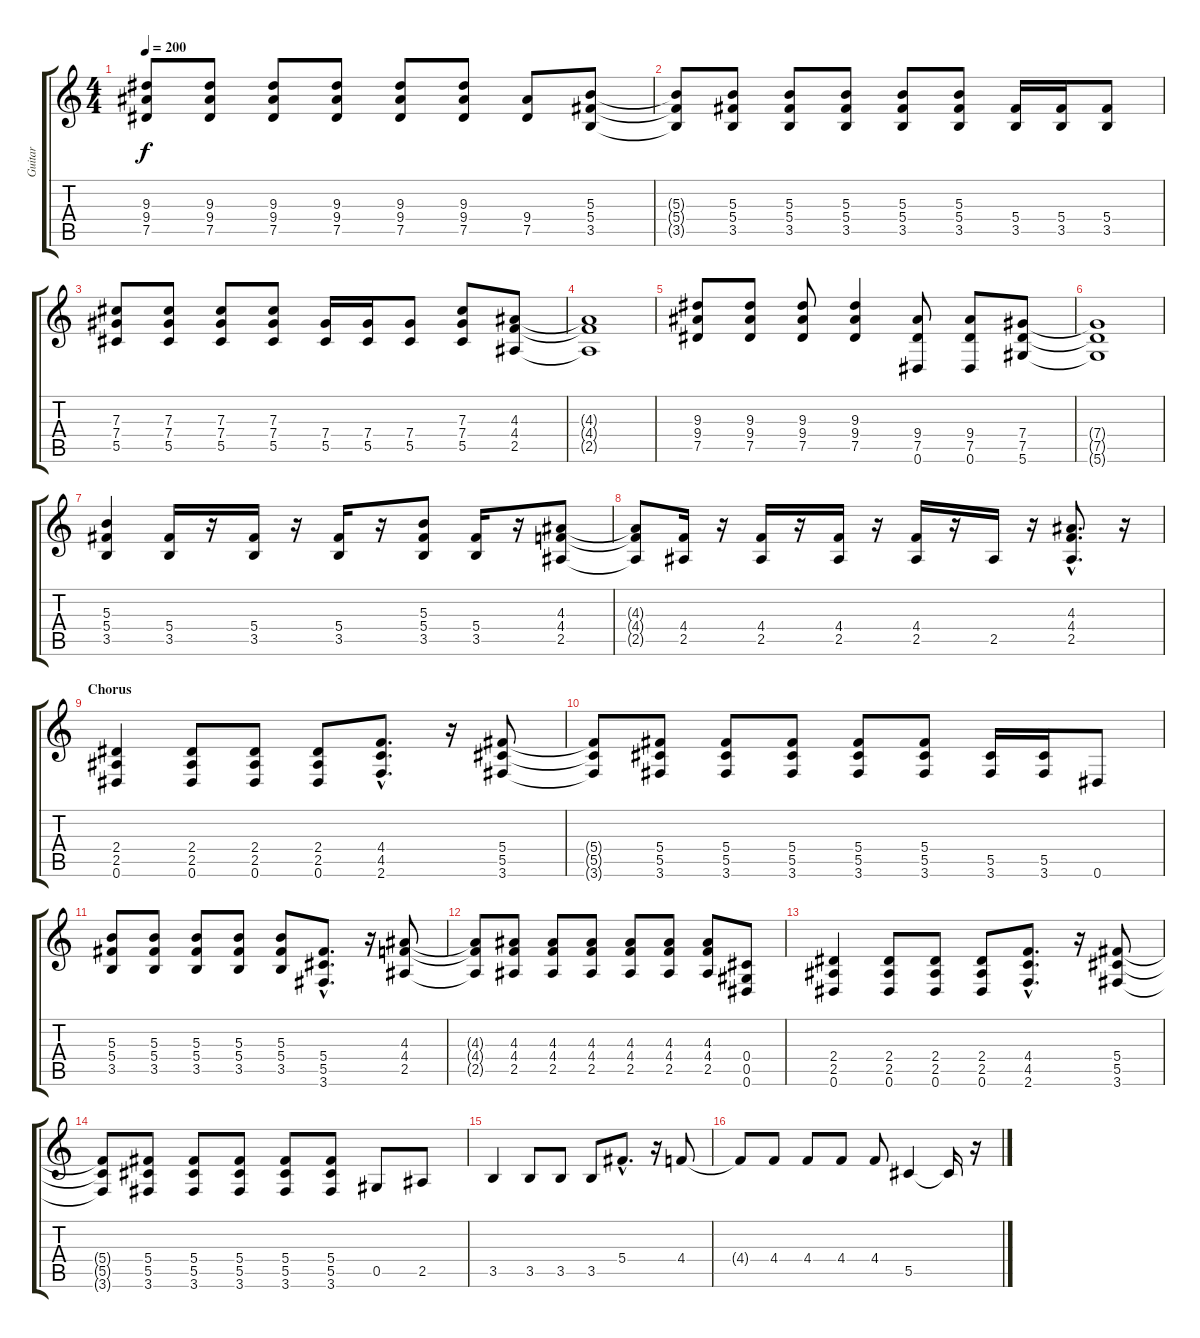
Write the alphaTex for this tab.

\track ("Guitar" "Guitar") {instrument distortionguitar}
\staff {score tabs}
\tuning (Eb4 Bb3 Gb3 Db3 Ab2 Eb2) {hide}
\ts (4 4)
\tempo 200
\clef g2
\ks c
(9.3 9.4 7.5).8{dy f} (9.3 9.4 7.5).8 (9.3 9.4 7.5).8 (9.3 9.4 7.5).8 (9.3 9.4 7.5).8 (9.3 9.4 7.5).8 (9.4 7.5).8 (5.3 5.4 3.5).8 |
(5.3{t} 5.4{t} 3.5{t}).8 (5.3 5.4 3.5).8 (5.3 5.4 3.5).8 (5.3 5.4 3.5).8 (5.3 5.4 3.5).8 (5.3 5.4 3.5).8 (5.4 3.5).16 (5.4 3.5).16 (5.4 3.5).8 |
(7.3 7.4 5.5).8 (7.3 7.4 5.5).8 (7.3 7.4 5.5).8 (7.3 7.4 5.5).8 (7.4 5.5).16 (7.4 5.5).16 (7.4 5.5).8 (7.3 7.4 5.5).8 (4.3 4.4 2.5).8 |
(4.3{t} 4.4{t} 2.5{t}).1 |
(9.3 9.4 7.5).8 (9.3 9.4 7.5).8 (9.3 9.4 7.5).8 (9.3 9.4 7.5).4 (9.4 7.5 0.6).8 (9.4 7.5 0.6).8 (7.4 7.5 5.6).8 |
(7.4{t} 7.5{t} 5.6{t}).1 |
(5.3 5.4 3.5).4 (5.4 3.5).16 r.16 (5.4 3.5).16 r.16 (5.4 3.5).16 r.16 (5.3 5.4 3.5).8 (5.4 3.5).16 r.16 (4.3 4.4 2.5).8 |
(4.3{t} 4.4{t} 2.5{t}).8 (4.4 2.5).16 r.16 (4.4 2.5).16 r.16 (4.4 2.5).16 r.16 (4.4 2.5).16 r.16 2.5.16 r.16 (4.3{hac} 4.4{hac} 2.5{hac}).8{d} r.16 |
\section ("" "Chorus")
(2.4 2.5 0.6).4 (2.4 2.5 0.6).8 (2.4 2.5 0.6).8 (2.4 2.5 0.6).8 (4.4{hac} 4.5{hac} 2.6{hac}).8{d} r.16 (5.4 5.5 3.6).8 |
(5.4{t} 5.5{t} 3.6{t}).8 (5.4 5.5 3.6).8 (5.4 5.5 3.6).8 (5.4 5.5 3.6).8 (5.4 5.5 3.6).8 (5.4 5.5 3.6).8 (5.5 3.6).16 (5.5 3.6).16 0.6.8 |
(5.3 5.4 3.5).8 (5.3 5.4 3.5).8 (5.3 5.4 3.5).8 (5.3 5.4 3.5).8 (5.3 5.4 3.5).8 (5.4{hac} 5.5{hac} 3.6{hac}).8{d} r.16 (4.3 4.4 2.5).8 |
(4.3{t} 4.4{t} 2.5{t}).8 (4.3 4.4 2.5).8 (4.3 4.4 2.5).8 (4.3 4.4 2.5).8 (4.3 4.4 2.5).8 (4.3 4.4 2.5).8 (4.3 4.4 2.5).8 (0.4 0.5 0.6).8 |
(2.4 2.5 0.6).4 (2.4 2.5 0.6).8 (2.4 2.5 0.6).8 (2.4 2.5 0.6).8 (4.4{hac} 4.5{hac} 2.6{hac}).8{d} r.16 (5.4 5.5 3.6).8 |
(5.4{t} 5.5{t} 3.6{t}).8 (5.4 5.5 3.6).8 (5.4 5.5 3.6).8 (5.4 5.5 3.6).8 (5.4 5.5 3.6).8 (5.4 5.5 3.6).8 0.5.8 2.5.8 |
3.5.4 3.5.8 3.5.8 3.5.8 5.4{hac}.8{d} r.16 4.4.8 |
4.4{t}.8 4.4.8 4.4.8 4.4.8 4.4.8 5.5.4 5.5{t}.16 r.16
